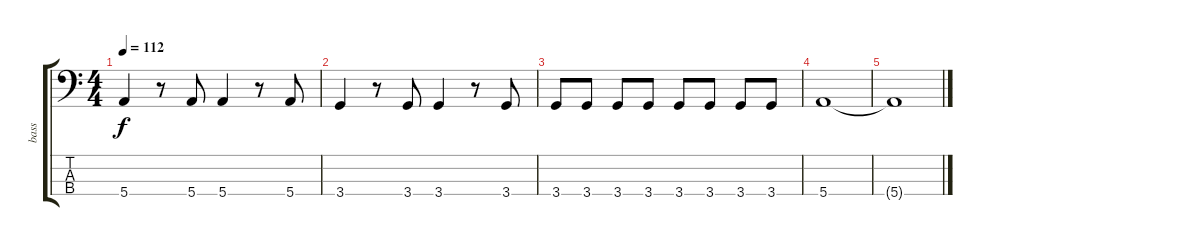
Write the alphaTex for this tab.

\track ("bass" "bass") {instrument electricbassfinger}
\staff {score tabs}
\tuning (G2 D2 A1 E1) {hide}
\ts (4 4)
\tempo 112
\clef f4
\ks c
5.4.4{dy f} r.8 5.4.8 5.4.4 r.8 5.4.8 |
3.4.4 r.8 3.4.8 3.4.4 r.8 3.4.8 |
3.4.8 3.4.8 3.4.8 3.4.8 3.4.8 3.4.8 3.4.8 3.4.8 |
5.4.1 |
5.4{t}.1
